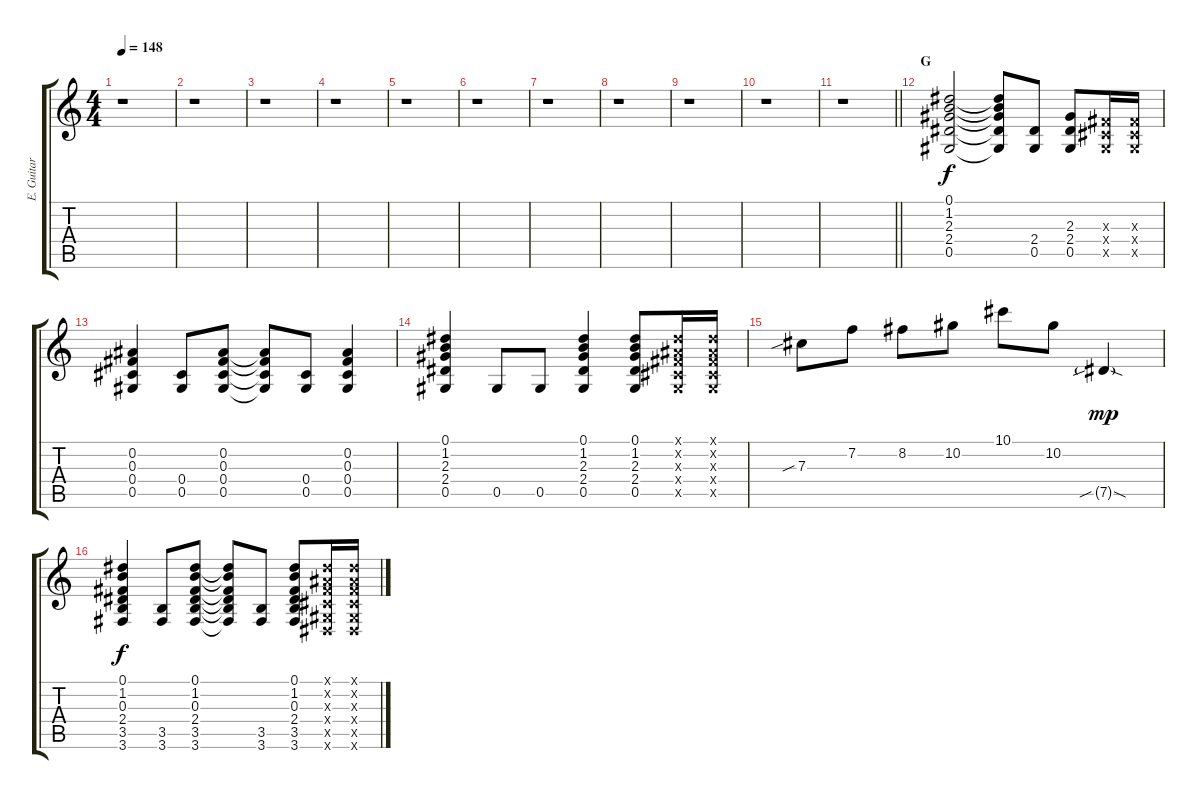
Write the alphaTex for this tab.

\track ("E. Guitar II" "E. Guitar ") {instrument electricguitarclean}
\staff {score tabs}
\tuning (Eb4 Bb3 Gb3 Db3 Ab2 Eb2) {hide}
\ts (4 4)
\tempo 148
\clef g2
\ks c
r.1{dy f} |
r.1 |
r.1 |
r.1 |
r.1 |
r.1 |
r.1 |
r.1 |
r.1 |
r.1 |
\barLineRight lightlight
r.1 |
\section ("" "G")
(0.1 1.2 2.3 2.4 0.5).2 (0.1{t} 1.2{t} 2.3{t} 2.4{t} 0.5{t}).8 (2.4 0.5).8 (2.3 2.4 0.5).8 (0.3{x} 0.4{x} 0.5{x}).16 (0.3{x} 0.4{x} 0.5{x}).16 |
(0.2 0.3 0.4 0.5).4 (0.4 0.5).8 (0.2 0.3 0.4 0.5).8 (0.2{t} 0.3{t} 0.4{t} 0.5{t}).8 (0.4 0.5).8 (0.2 0.3 0.4 0.5).4 |
(0.1 1.2 2.3 2.4 0.5).4 0.5.8 0.5.8 (0.1 1.2 2.3 2.4 0.5).4 (0.1 1.2 2.3 2.4 0.5).8 (0.1{x} 0.2{x} 0.3{x} 0.4{x} 0.5{x}).16 (0.1{x} 0.2{x} 0.3{x} 0.4{x} 0.5{x}).16 |
7.3{sib}.8 7.2.8 8.2.8 10.2.8 10.1.8 10.2.8 7.5{sib sod g}.4{dy mp} |
(0.1 1.2 0.3 2.4 3.5 3.6).4{dy f} (3.5 3.6).8 (0.1 1.2 0.3 2.4 3.5 3.6).8 (0.1{t} 1.2{t} 0.3{t} 2.4{t} 3.5{t} 3.6{t}).8 (3.5 3.6).8 (0.1 1.2 0.3 2.4 3.5 3.6).8 (0.1{x} 0.2{x} 0.3{x} 0.4{x} 0.5{x} 0.6{x}).16 (0.1{x} 0.2{x} 0.3{x} 0.4{x} 0.5{x} 0.6{x}).16
